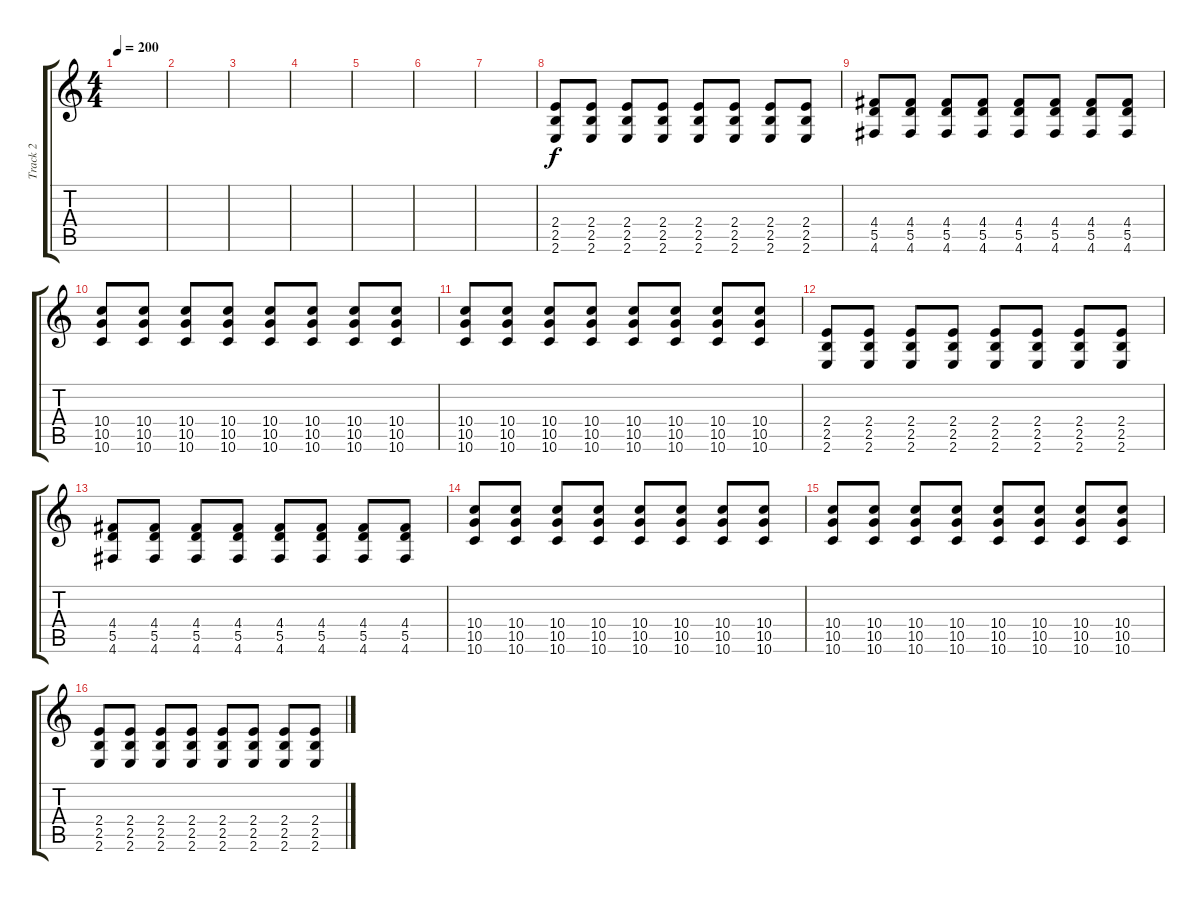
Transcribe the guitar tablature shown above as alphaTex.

\track ("Track 2" "Track 2") {instrument distortionguitar}
\staff {score tabs}
\tuning (E4 B3 G3 D3 A2 D2) {hide}
\ts (4 4)
\tempo 200
\clef g2
\ks c
|
|
|
|
|
|
|
(2.4 2.5 2.6).8 (2.4 2.5 2.6).8 (2.4 2.5 2.6).8 (2.4 2.5 2.6).8 (2.4 2.5 2.6).8 (2.4 2.5 2.6).8 (2.4 2.5 2.6).8 (2.4 2.5 2.6).8 |
(4.4 5.5 4.6).8 (4.4 5.5 4.6).8 (4.4 5.5 4.6).8 (4.4 5.5 4.6).8 (4.4 5.5 4.6).8 (4.4 5.5 4.6).8 (4.4 5.5 4.6).8 (4.4 5.5 4.6).8 |
(10.4 10.5 10.6).8 (10.4 10.5 10.6).8 (10.4 10.5 10.6).8 (10.4 10.5 10.6).8 (10.4 10.5 10.6).8 (10.4 10.5 10.6).8 (10.4 10.5 10.6).8 (10.4 10.5 10.6).8 |
(10.4 10.5 10.6).8 (10.4 10.5 10.6).8 (10.4 10.5 10.6).8 (10.4 10.5 10.6).8 (10.4 10.5 10.6).8 (10.4 10.5 10.6).8 (10.4 10.5 10.6).8 (10.4 10.5 10.6).8 |
(2.4 2.5 2.6).8 (2.4 2.5 2.6).8 (2.4 2.5 2.6).8 (2.4 2.5 2.6).8 (2.4 2.5 2.6).8 (2.4 2.5 2.6).8 (2.4 2.5 2.6).8 (2.4 2.5 2.6).8 |
(4.4 5.5 4.6).8 (4.4 5.5 4.6).8 (4.4 5.5 4.6).8 (4.4 5.5 4.6).8 (4.4 5.5 4.6).8 (4.4 5.5 4.6).8 (4.4 5.5 4.6).8 (4.4 5.5 4.6).8 |
(10.4 10.5 10.6).8 (10.4 10.5 10.6).8 (10.4 10.5 10.6).8 (10.4 10.5 10.6).8 (10.4 10.5 10.6).8 (10.4 10.5 10.6).8 (10.4 10.5 10.6).8 (10.4 10.5 10.6).8 |
(10.4 10.5 10.6).8 (10.4 10.5 10.6).8 (10.4 10.5 10.6).8 (10.4 10.5 10.6).8 (10.4 10.5 10.6).8 (10.4 10.5 10.6).8 (10.4 10.5 10.6).8 (10.4 10.5 10.6).8 |
(2.4 2.5 2.6).8 (2.4 2.5 2.6).8 (2.4 2.5 2.6).8 (2.4 2.5 2.6).8 (2.4 2.5 2.6).8 (2.4 2.5 2.6).8 (2.4 2.5 2.6).8 (2.4 2.5 2.6).8
